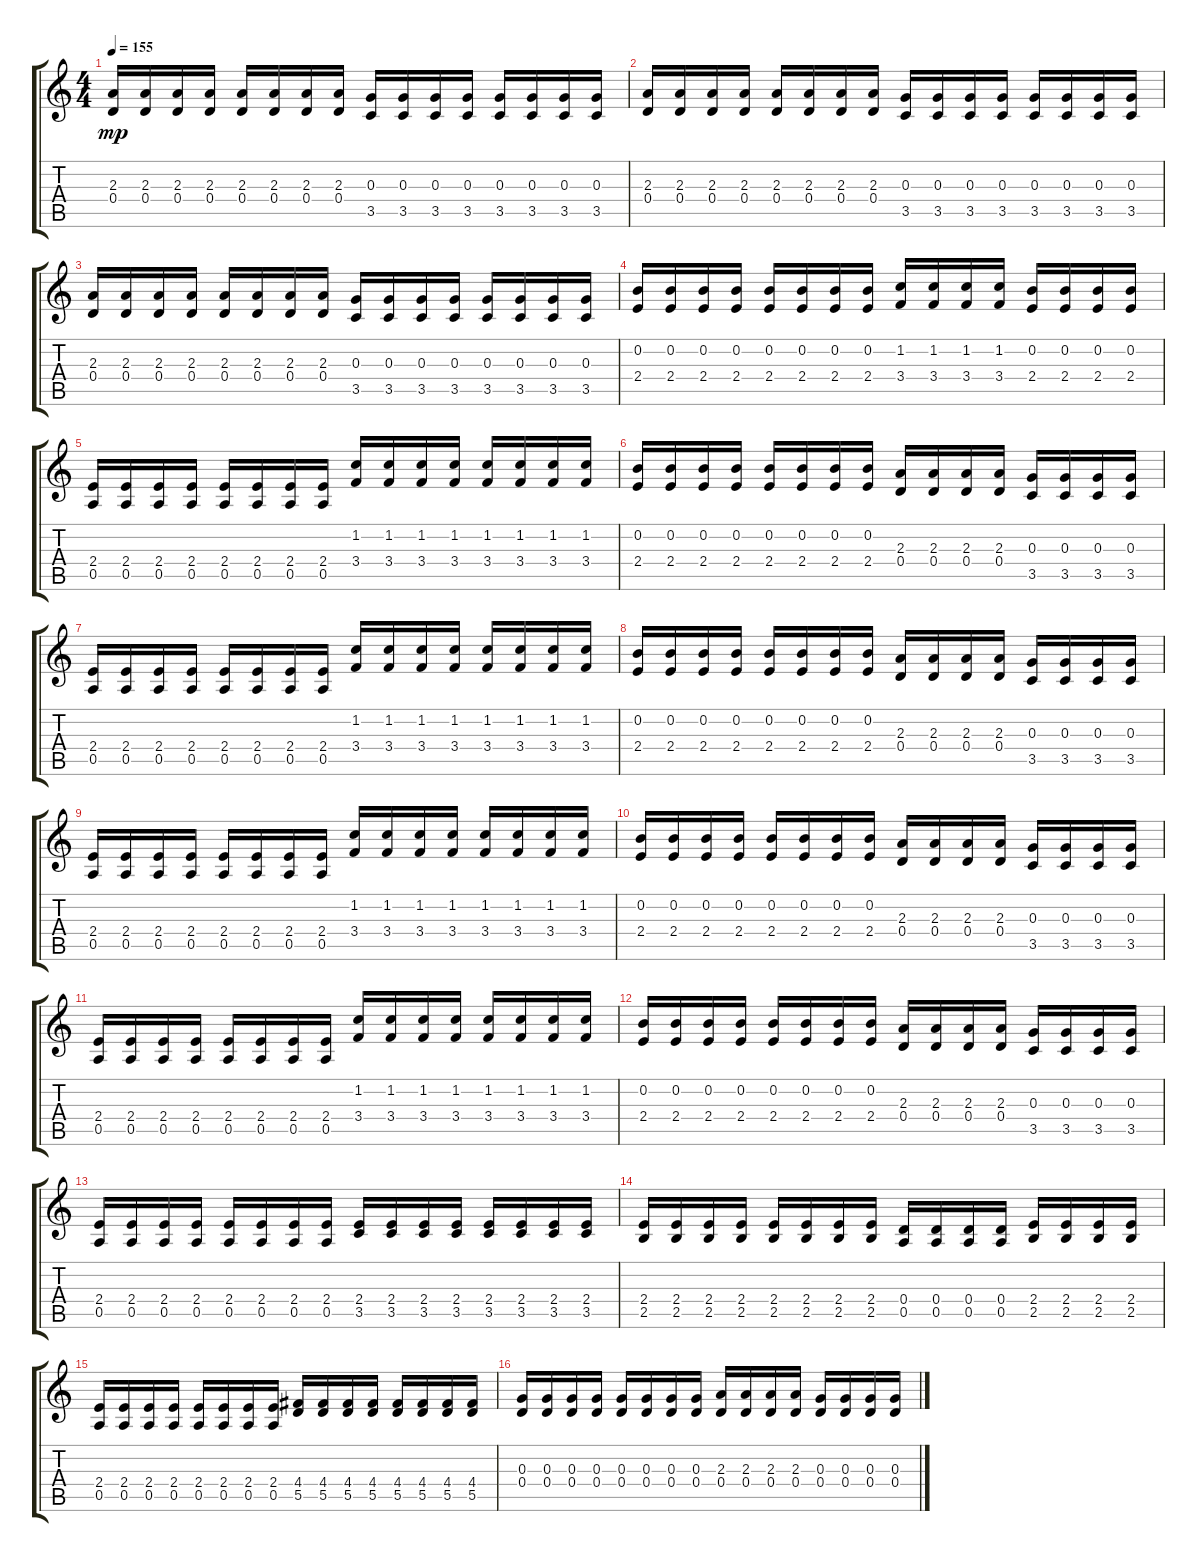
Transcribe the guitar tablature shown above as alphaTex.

\track "" {instrument overdrivenguitar}
\staff {score tabs}
\tuning (E4 B3 G3 D3 A2 E2) {hide}
\ts (4 4)
\tempo 155
\clef g2
\ks c
(2.3 0.4).16{dy mp} (2.3 0.4).16 (2.3 0.4).16 (2.3 0.4).16 (2.3 0.4).16 (2.3 0.4).16 (2.3 0.4).16 (2.3 0.4).16 (0.3 3.5).16 (0.3 3.5).16 (0.3 3.5).16 (0.3 3.5).16 (0.3 3.5).16 (0.3 3.5).16 (0.3 3.5).16 (0.3 3.5).16 |
(2.3 0.4).16 (2.3 0.4).16 (2.3 0.4).16 (2.3 0.4).16 (2.3 0.4).16 (2.3 0.4).16 (2.3 0.4).16 (2.3 0.4).16 (0.3 3.5).16 (0.3 3.5).16 (0.3 3.5).16 (0.3 3.5).16 (0.3 3.5).16 (0.3 3.5).16 (0.3 3.5).16 (0.3 3.5).16 |
(2.3 0.4).16 (2.3 0.4).16 (2.3 0.4).16 (2.3 0.4).16 (2.3 0.4).16 (2.3 0.4).16 (2.3 0.4).16 (2.3 0.4).16 (0.3 3.5).16 (0.3 3.5).16 (0.3 3.5).16 (0.3 3.5).16 (0.3 3.5).16 (0.3 3.5).16 (0.3 3.5).16 (0.3 3.5).16 |
(0.2 2.4).16 (0.2 2.4).16 (0.2 2.4).16 (0.2 2.4).16 (0.2 2.4).16 (0.2 2.4).16 (0.2 2.4).16 (0.2 2.4).16 (1.2 3.4).16 (1.2 3.4).16 (1.2 3.4).16 (1.2 3.4).16 (0.2 2.4).16 (0.2 2.4).16 (0.2 2.4).16 (0.2 2.4).16 |
(2.4 0.5).16 (2.4 0.5).16 (2.4 0.5).16 (2.4 0.5).16 (2.4 0.5).16 (2.4 0.5).16 (2.4 0.5).16 (2.4 0.5).16 (1.2 3.4).16 (1.2 3.4).16 (1.2 3.4).16 (1.2 3.4).16 (1.2 3.4).16 (1.2 3.4).16 (1.2 3.4).16 (1.2 3.4).16 |
(0.2 2.4).16 (0.2 2.4).16 (0.2 2.4).16 (0.2 2.4).16 (0.2 2.4).16 (0.2 2.4).16 (0.2 2.4).16 (0.2 2.4).16 (2.3 0.4).16 (2.3 0.4).16 (2.3 0.4).16 (2.3 0.4).16 (0.3 3.5).16 (0.3 3.5).16 (0.3 3.5).16 (0.3 3.5).16 |
(2.4 0.5).16 (2.4 0.5).16 (2.4 0.5).16 (2.4 0.5).16 (2.4 0.5).16 (2.4 0.5).16 (2.4 0.5).16 (2.4 0.5).16 (1.2 3.4).16 (1.2 3.4).16 (1.2 3.4).16 (1.2 3.4).16 (1.2 3.4).16 (1.2 3.4).16 (1.2 3.4).16 (1.2 3.4).16 |
(0.2 2.4).16 (0.2 2.4).16 (0.2 2.4).16 (0.2 2.4).16 (0.2 2.4).16 (0.2 2.4).16 (0.2 2.4).16 (0.2 2.4).16 (2.3 0.4).16 (2.3 0.4).16 (2.3 0.4).16 (2.3 0.4).16 (0.3 3.5).16 (0.3 3.5).16 (0.3 3.5).16 (0.3 3.5).16 |
(2.4 0.5).16 (2.4 0.5).16 (2.4 0.5).16 (2.4 0.5).16 (2.4 0.5).16 (2.4 0.5).16 (2.4 0.5).16 (2.4 0.5).16 (1.2 3.4).16 (1.2 3.4).16 (1.2 3.4).16 (1.2 3.4).16 (1.2 3.4).16 (1.2 3.4).16 (1.2 3.4).16 (1.2 3.4).16 |
(0.2 2.4).16 (0.2 2.4).16 (0.2 2.4).16 (0.2 2.4).16 (0.2 2.4).16 (0.2 2.4).16 (0.2 2.4).16 (0.2 2.4).16 (2.3 0.4).16 (2.3 0.4).16 (2.3 0.4).16 (2.3 0.4).16 (0.3 3.5).16 (0.3 3.5).16 (0.3 3.5).16 (0.3 3.5).16 |
(2.4 0.5).16 (2.4 0.5).16 (2.4 0.5).16 (2.4 0.5).16 (2.4 0.5).16 (2.4 0.5).16 (2.4 0.5).16 (2.4 0.5).16 (1.2 3.4).16 (1.2 3.4).16 (1.2 3.4).16 (1.2 3.4).16 (1.2 3.4).16 (1.2 3.4).16 (1.2 3.4).16 (1.2 3.4).16 |
(0.2 2.4).16 (0.2 2.4).16 (0.2 2.4).16 (0.2 2.4).16 (0.2 2.4).16 (0.2 2.4).16 (0.2 2.4).16 (0.2 2.4).16 (2.3 0.4).16 (2.3 0.4).16 (2.3 0.4).16 (2.3 0.4).16 (0.3 3.5).16 (0.3 3.5).16 (0.3 3.5).16 (0.3 3.5).16 |
(2.4 0.5).16 (2.4 0.5).16 (2.4 0.5).16 (2.4 0.5).16 (2.4 0.5).16 (2.4 0.5).16 (2.4 0.5).16 (2.4 0.5).16 (2.4 3.5).16 (2.4 3.5).16 (2.4 3.5).16 (2.4 3.5).16 (2.4 3.5).16 (2.4 3.5).16 (2.4 3.5).16 (2.4 3.5).16 |
(2.4 2.5).16 (2.4 2.5).16 (2.4 2.5).16 (2.4 2.5).16 (2.4 2.5).16 (2.4 2.5).16 (2.4 2.5).16 (2.4 2.5).16 (0.4 0.5).16 (0.4 0.5).16 (0.4 0.5).16 (0.4 0.5).16 (2.4 2.5).16 (2.4 2.5).16 (2.4 2.5).16 (2.4 2.5).16 |
(2.4 0.5).16 (2.4 0.5).16 (2.4 0.5).16 (2.4 0.5).16 (2.4 0.5).16 (2.4 0.5).16 (2.4 0.5).16 (2.4 0.5).16 (4.4 5.5).16 (4.4 5.5).16 (4.4 5.5).16 (4.4 5.5).16 (4.4 5.5).16 (4.4 5.5).16 (4.4 5.5).16 (4.4 5.5).16 |
(0.3 0.4).16 (0.3 0.4).16 (0.3 0.4).16 (0.3 0.4).16 (0.3 0.4).16 (0.3 0.4).16 (0.3 0.4).16 (0.3 0.4).16 (2.3 0.4).16 (2.3 0.4).16 (2.3 0.4).16 (2.3 0.4).16 (0.3 0.4).16 (0.3 0.4).16 (0.3 0.4).16 (0.3 0.4).16
